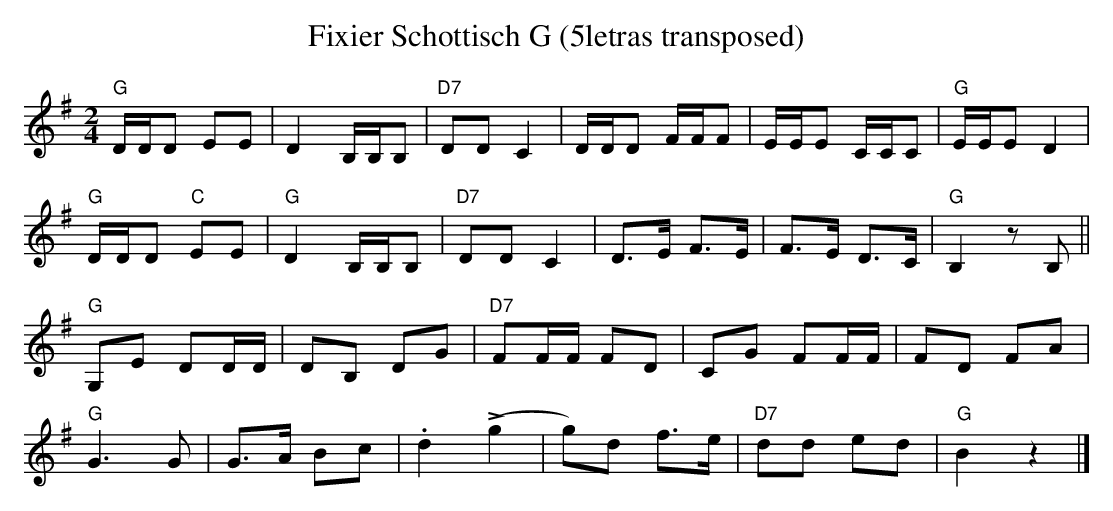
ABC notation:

X:1
T:Fixier Schottisch G (5letras transposed)
M:2/4
L:1/8
K:G transpose=3 %%MIDI gchordon
"G"D/2D/2D EE | D2 B,/2B,/2B, | "D7"DDC2 | D/2D/2D F/2F/2F | E/2E/2E C/2C/2C | "G"E/2E/2ED2 |
"G"D/2D/2D "C"EE | "G"D2 B,/2B,/2B, | "D7"DDC2 | D>E F>E | F>E D>C | "G"B,2zB, ||
"G"G,E DD/2D/2 | DB, DG | "D7"FF/2F/2 FD | CG FF/2F/2 | FD FA |
"G"G3G | G>A Bc | .d2(!>!g2 | g)d f>e | "D7"dd ed | "G"B2z2 |]
